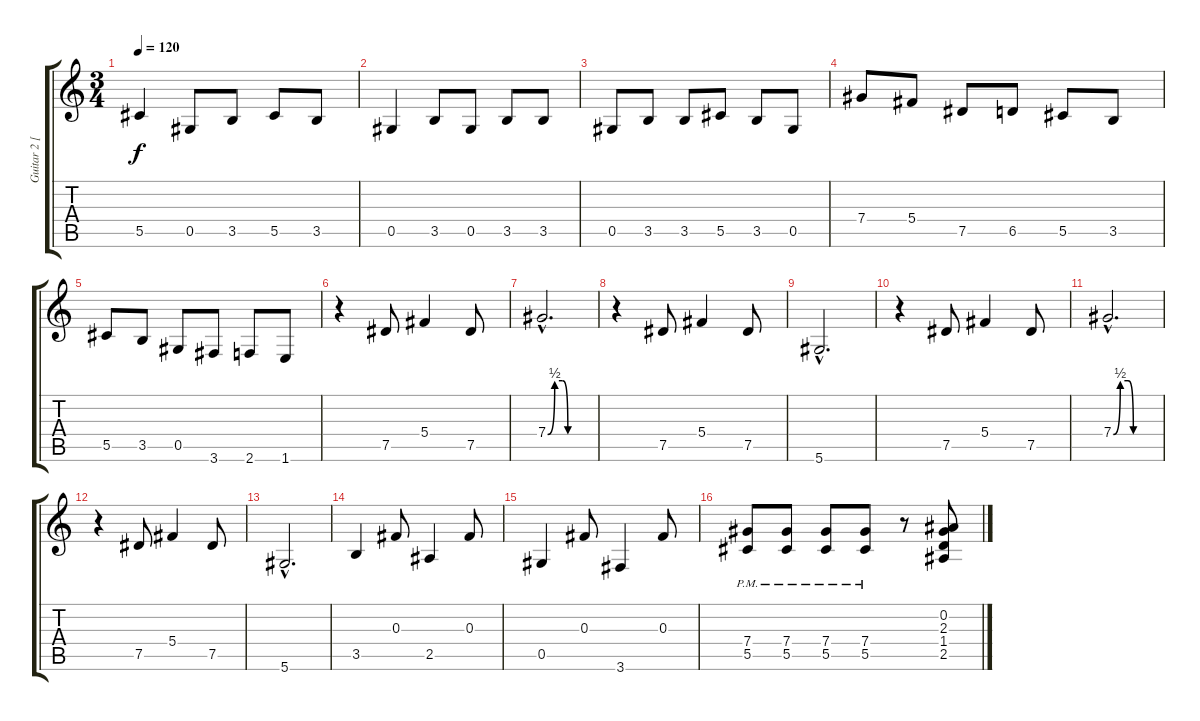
\track ("Guitar 2 [Gilby]" "Guitar 2 [") {instrument distortionguitar}
\staff {score tabs}
\tuning (Eb4 Bb3 Gb3 Db3 Ab2 Eb2) {hide}
\ts (3 4)
\tempo 120
\clef g2
\ks c
5.5.4{dy f} 0.5.8 3.5.8 5.5.8 3.5.8 |
0.5.4 3.5.8 0.5.8 3.5.8 3.5.8 |
0.5.8 3.5.8 3.5.8 5.5.8 3.5.8 0.5.8 |
7.4.8 5.4.8 7.5.8 6.5.8 5.5.8 3.5.8 |
5.5.8 3.5.8 0.5.8 3.6.8 2.6.8 1.6.8 |
r.4 7.5.8 5.4.4 7.5.8 |
7.4{be (custom 0 0 9 2 19 2 26 0 60 0) hac}.2{d} |
r.4 7.5.8 5.4.4 7.5.8 |
5.6{hac}.2{d} |
r.4 7.5.8 5.4.4 7.5.8 |
7.4{be (custom 0 0 9 2 19 2 26 0 60 0) hac}.2{d} |
r.4 7.5.8 5.4.4 7.5.8 |
5.6{hac}.2{d} |
3.5.4 0.3.8 2.5.4 0.3.8 |
0.5.4 0.3.8 3.6.4 0.3.8 |
(7.4{pm} 5.5{pm}).8 (7.4{pm} 5.5{pm}).8 (7.4{pm} 5.5{pm}).8 (7.4{pm} 5.5{pm}).8 r.8 (0.2 2.3 1.4 2.5).8
